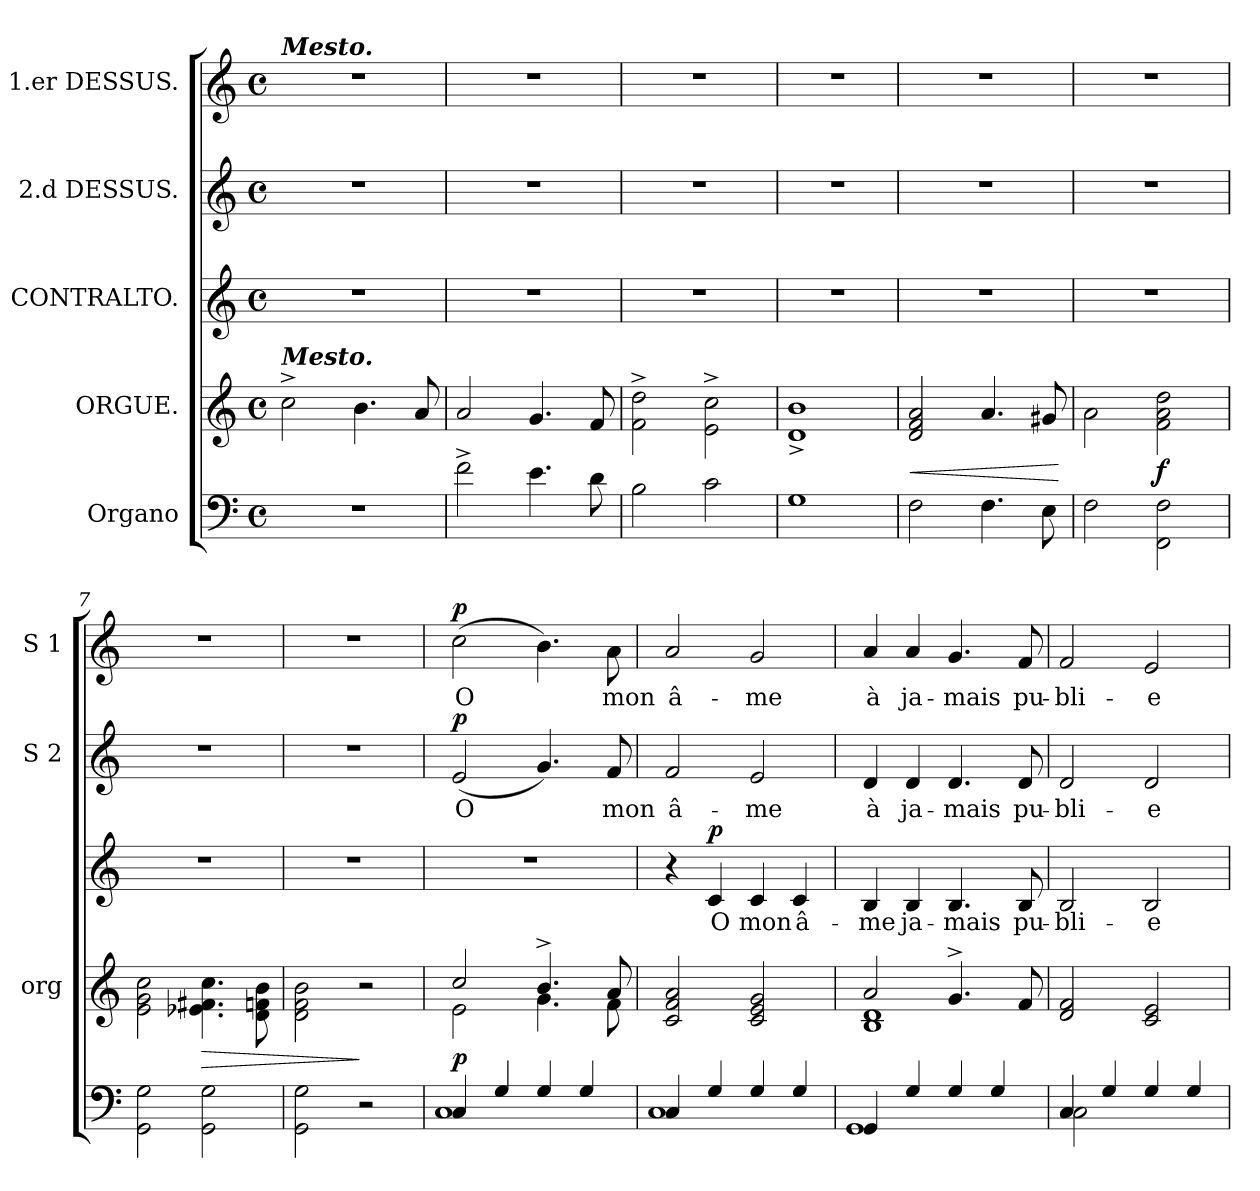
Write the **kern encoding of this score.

**kern	**kern	**dynam	**kern	**text	**dynam	**kern	**text	**dynam	**kern	**text	**dynam
*part5	*part4	*part4	*part3	*part3	*part3	*part2	*part2	*part2	*part1	*part1	*part1
*staff5	*staff4	*staff4	*staff3	*staff3	*staff3	*staff2	*staff2	*staff2	*staff1	*staff1	*staff1
*I"Organo	*I"ORGUE.	*	*I"CONTRALTO.	*	*	*I"2.d DESSUS.	*	*	*I"1.er DESSUS.	*	*
*	*I'org	*	*	*	*	*I'S 2	*	*	*I'S 1	*	*
*clefF4	*clefG2	*	*clefG2	*	*	*clefG2	*	*	*clefG2	*	*
*k[]	*k[]	*	*k[]	*	*	*k[]	*	*	*k[]	*	*
*C:	*C:	*	*C:	*	*	*C:	*	*	*C:	*	*
*M4/4	*M4/4	*	*M4/4	*	*	*M4/4	*	*	*M4/4	*	*
*met(c)	*met(c)	*	*met(c)	*	*	*met(c)	*	*	*met(c)	*	*
=1	=1	=1	=1	=1	=1	=1	=1	=1	=1	=1	=1
!	!	!	!	!	!	!	!	!	!LO:TX:a:Bi:t=Mesto.	!	!
!	!LO:TX:a:Bi:t=Mesto.	!	!	!	!	!	!	!	!	!	!
1r	2cc^<\	.	1r	.	.	1r	.	.	1r	.	.
.	4.b\	.	.	.	.	.	.	.	.	.	.
.	8a/	.	.	.	.	.	.	.	.	.	.
=2	=2	=2	=2	=2	=2	=2	=2	=2	=2	=2	=2
2f^\	2a/	.	1r	.	.	1r	.	.	1r	.	.
4.e\	4.g/	.	.	.	.	.	.	.	.	.	.
8d\	8f/	.	.	.	.	.	.	.	.	.	.
=3	=3	=3	=3	=3	=3	=3	=3	=3	=3	=3	=3
2B\	2f^<\ 2dd^<\	.	1r	.	.	1r	.	.	1r	.	.
2c\	2e^<\ 2cc^<\	.	.	.	.	.	.	.	.	.	.
=4	=4	=4	=4	=4	=4	=4	=4	=4	=4	=4	=4
1G	1d^ 1b^	.	1r	.	.	1r	.	.	1r	.	.
=5	=5	=5	=5	=5	=5	=5	=5	=5	=5	=5	=5
!	!	!LO:HP:b	!	!	!	!	!	!	!	!	!
2F\	2d/ 2f/ 2a/	<	1r	.	.	1r	.	.	1r	.	.
4.F\	4.a/	.	.	.	.	.	.	.	.	.	.
8E\	8g#X/	.	.	.	.	.	.	.	.	.	.
.	.	[	.	.	.	.	.	.	.	.	.
=6	=6	=6	=6	=6	=6	=6	=6	=6	=6	=6	=6
2F\	2a\	.	1r	.	.	1r	.	.	1r	.	.
2FF\ 2F\	2f\ 2a\ 2dd\	f	.	.	.	.	.	.	.	.	.
=7	=7	=7	=7	=7	=7	=7	=7	=7	=7	=7	=7
2GG\ 2G\	2e\ 2g\ 2cc\	.	1r	.	.	1r	.	.	1r	.	.
!	!	!LO:HP:b	!	!	!	!	!	!	!	!	!
2GG\ 2G\	4.e-X\ 4.f#X\ 4.cc\	>	.	.	.	.	.	.	.	.	.
.	8d\ 8fn\ 8b\	.	.	.	.	.	.	.	.	.	.
=8	=8	=8	=8	=8	=8	=8	=8	=8	=8	=8	=8
2GG\ 2G\	2d\ 2f\ 2b\	.	1r	.	.	1r	.	.	1r	.	.
2r	2r	]	.	.	.	.	.	.	.	.	.
=9	=9	=9	=9	=9	=9	=9	=9	=9	=9	=9	=9
*^	*^	*	*	*	*	*	*	*	*	*	*
!	!	!	!	!	!	!	!	!	!	!LO:DY:a	!	!	!LO:DY:a
4C/	1C	2cc/	2e\	p	1r	.	.	(2e/	O	p	(2cc\	O	p
4G/	.	.	.	.	.	.	.	.	.	.	.	.	.
4G/	.	4.b^/	4.g\	.	.	.	.	4.g/)	.	.	4.b\)	.	.
4G/	.	.	.	.	.	.	.	.	.	.	.	.	.
.	.	8a/	8f\	.	.	.	.	8f/	mon	.	8a\	mon	.
*	*	*v	*v	*	*	*	*	*	*	*	*	*	*
=10	=10	=10	=10	=10	=10	=10	=10	=10	=10	=10	=10	=10
4C/	1C	2c/ 2f/ 2a/	.	4r	.	.	2f/	â-	.	2a/	â-	.
!	!	!	!	!	!	!LO:DY:a	!	!	!	!	!	!
4G/	.	.	.	4c/	O	p	.	.	.	.	.	.
4G/	.	2c/ 2e/ 2g/	.	4c/	mon	.	2e/	-me	.	2g/	-me	.
4G/	.	.	.	4c/	â-	.	.	.	.	.	.	.
=11	=11	=11	=11	=11	=11	=11	=11	=11	=11	=11	=11	=11
*	*	*^	*	*	*	*	*	*	*	*	*	*
4GG/	1GG	2a/	1B 1d	.	4B/	-me	.	4d/	à	.	4a/	à	.
4G/	.	.	.	.	4B/	ja-	.	4d/	ja-	.	4a/	ja-	.
4G/	.	4.g^/	.	.	4.B/	-mais	.	4.d/	-mais	.	4.g/	-mais	.
4G/	.	.	.	.	.	.	.	.	.	.	.	.	.
.	.	8f/	.	.	8B/	pu-	.	8d/	pu-	.	8f/	pu-	.
*	*	*v	*v	*	*	*	*	*	*	*	*	*	*
=12	=12	=12	=12	=12	=12	=12	=12	=12	=12	=12	=12	=12
4C/	2C\	2d/ 2f/	.	2B/	-bli-	.	2d/	-bli-	.	2f/	-bli-	.
4G/	.	.	.	.	.	.	.	.	.	.	.	.
4G/	2ryy	2c/ 2e/	.	2B/	-e	.	2d/	-e	.	2e/	-e	.
4G/	.	.	.	.	.	.	.	.	.	.	.	.
*v	*v	*	*	*	*	*	*	*	*	*	*	*
=	=	=	=	=	=	=	=	=	=	=	=
*-	*-	*-	*-	*-	*-	*-	*-	*-	*-	*-	*-
